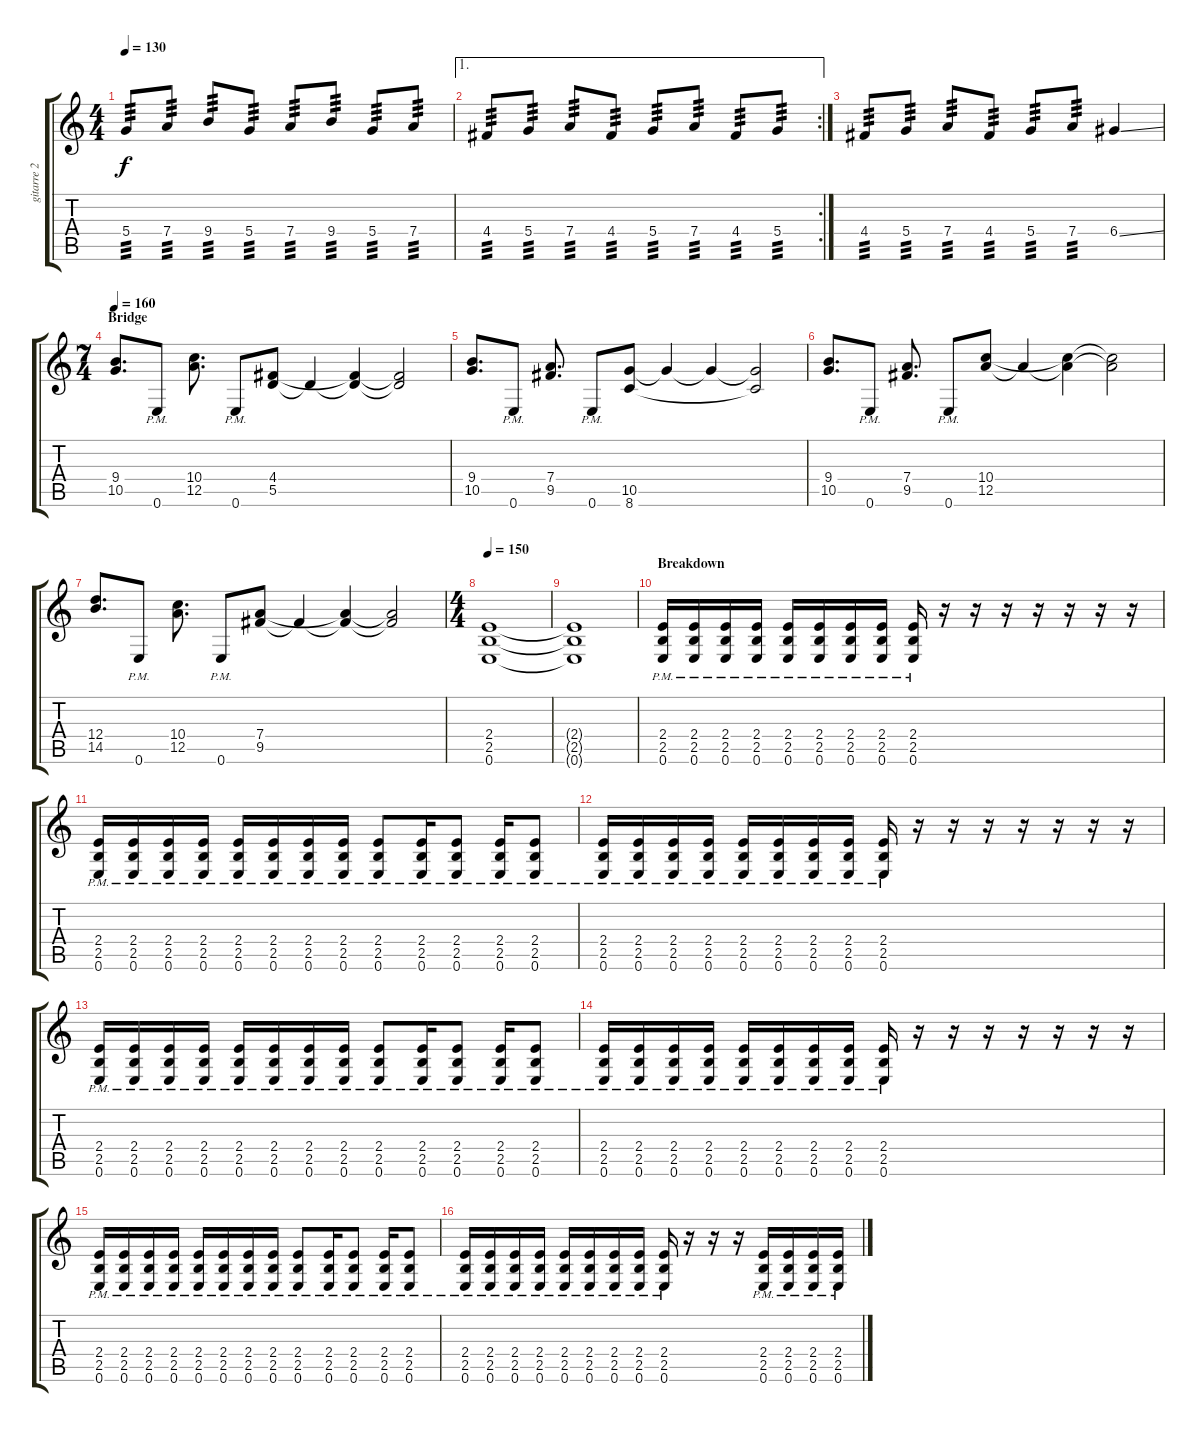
\track ("gitarre 2" "gitarre 2") {instrument distortionguitar}
\staff {score tabs}
\tuning (E4 B3 G3 D3 A2 E2) {hide}
\ts (4 4)
\tempo 130
\clef g2
\ks c
5.4.8{tp 3 dy f} 7.4.8{tp 3} 9.4.8{tp 3} 5.4.8{tp 3} 7.4.8{tp 3} 9.4.8{tp 3} 5.4.8{tp 3} 7.4.8{tp 3} |
\ae 1
\rc 2
4.4.8{tp 3} 5.4.8{tp 3} 7.4.8{tp 3} 4.4.8{tp 3} 5.4.8{tp 3} 7.4.8{tp 3} 4.4.8{tp 3} 5.4.8{tp 3} |
4.4.8{tp 3} 5.4.8{tp 3} 7.4.8{tp 3} 4.4.8{tp 3} 5.4.8{tp 3} 7.4.8{tp 3} 6.4{ss}.4 |
\ts (7 4)
\section ("" "Bridge")
\tempo 160
(9.4 10.5).8{d} 0.6{pm}.8 (10.4 12.5).8{d} 0.6{pm}.8 (4.4 5.5).8 5.5{t}.4 (4.4{t} 5.5{t}).4 (4.4{t} 5.5{t}).2 |
(9.4 10.5).8{d} 0.6{pm}.8 (7.4 9.5).8{d} 0.6{pm}.8 (10.5 8.6).8 10.5{t}.4 10.5{t}.4 (10.5{t} 8.6{t}).2 |
(9.4 10.5).8{d} 0.6{pm}.8 (7.4 9.5).8{d} 0.6{pm}.8 (10.4 12.5).8 12.5{t}.4 (10.4{t} 12.5{t}).4 (10.4{t} 12.5{t}).2 |
(12.4 14.5).8{d} 0.6{pm}.8 (10.4 12.5).8{d} 0.6{pm}.8 (7.4 9.5).8 9.5{t}.4 (7.4{t} 9.5{t}).4 (7.4{t} 9.5{t}).2 |
\ts (4 4)
\tempo 150
(2.4 2.5 0.6).1 |
(2.4{t} 2.5{t} 0.6{t}).1 |
\section ("" "Breakdown")
(2.4{pm} 2.5{pm} 0.6{pm}).16 (2.4{pm} 2.5{pm} 0.6{pm}).16 (2.4{pm} 2.5{pm} 0.6{pm}).16 (2.4{pm} 2.5{pm} 0.6{pm}).16 (2.4{pm} 2.5{pm} 0.6{pm}).16 (2.4{pm} 2.5{pm} 0.6{pm}).16 (2.4{pm} 2.5{pm} 0.6{pm}).16 (2.4{pm} 2.5{pm} 0.6{pm}).16 (2.4{pm} 2.5{pm} 0.6{pm}).16 r.16 r.16 r.16 r.16 r.16 r.16 r.16 |
(2.4{pm} 2.5{pm} 0.6{pm}).16 (2.4{pm} 2.5{pm} 0.6{pm}).16 (2.4{pm} 2.5{pm} 0.6{pm}).16 (2.4{pm} 2.5{pm} 0.6{pm}).16 (2.4{pm} 2.5{pm} 0.6{pm}).16 (2.4{pm} 2.5{pm} 0.6{pm}).16 (2.4{pm} 2.5{pm} 0.6{pm}).16 (2.4{pm} 2.5{pm} 0.6{pm}).16 (2.4{pm} 2.5{pm} 0.6{pm}).8 (2.4{pm} 2.5{pm} 0.6{pm}).16 (2.4{pm} 2.5{pm} 0.6{pm}).8 (2.4{pm} 2.5{pm} 0.6{pm}).16 (2.4{pm} 2.5{pm} 0.6{pm}).8 |
(2.4{pm} 2.5{pm} 0.6{pm}).16 (2.4{pm} 2.5{pm} 0.6{pm}).16 (2.4{pm} 2.5{pm} 0.6{pm}).16 (2.4{pm} 2.5{pm} 0.6{pm}).16 (2.4{pm} 2.5{pm} 0.6{pm}).16 (2.4{pm} 2.5{pm} 0.6{pm}).16 (2.4{pm} 2.5{pm} 0.6{pm}).16 (2.4{pm} 2.5{pm} 0.6{pm}).16 (2.4{pm} 2.5{pm} 0.6{pm}).16 r.16 r.16 r.16 r.16 r.16 r.16 r.16 |
(2.4{pm} 2.5{pm} 0.6{pm}).16 (2.4{pm} 2.5{pm} 0.6{pm}).16 (2.4{pm} 2.5{pm} 0.6{pm}).16 (2.4{pm} 2.5{pm} 0.6{pm}).16 (2.4{pm} 2.5{pm} 0.6{pm}).16 (2.4{pm} 2.5{pm} 0.6{pm}).16 (2.4{pm} 2.5{pm} 0.6{pm}).16 (2.4{pm} 2.5{pm} 0.6{pm}).16 (2.4{pm} 2.5{pm} 0.6{pm}).8 (2.4{pm} 2.5{pm} 0.6{pm}).16 (2.4{pm} 2.5{pm} 0.6{pm}).8 (2.4{pm} 2.5{pm} 0.6{pm}).16 (2.4{pm} 2.5{pm} 0.6{pm}).8 |
(2.4{pm} 2.5{pm} 0.6{pm}).16 (2.4{pm} 2.5{pm} 0.6{pm}).16 (2.4{pm} 2.5{pm} 0.6{pm}).16 (2.4{pm} 2.5{pm} 0.6{pm}).16 (2.4{pm} 2.5{pm} 0.6{pm}).16 (2.4{pm} 2.5{pm} 0.6{pm}).16 (2.4{pm} 2.5{pm} 0.6{pm}).16 (2.4{pm} 2.5{pm} 0.6{pm}).16 (2.4{pm} 2.5{pm} 0.6{pm}).16 r.16 r.16 r.16 r.16 r.16 r.16 r.16 |
(2.4{pm} 2.5{pm} 0.6{pm}).16 (2.4{pm} 2.5{pm} 0.6{pm}).16 (2.4{pm} 2.5{pm} 0.6{pm}).16 (2.4{pm} 2.5{pm} 0.6{pm}).16 (2.4{pm} 2.5{pm} 0.6{pm}).16 (2.4{pm} 2.5{pm} 0.6{pm}).16 (2.4{pm} 2.5{pm} 0.6{pm}).16 (2.4{pm} 2.5{pm} 0.6{pm}).16 (2.4{pm} 2.5{pm} 0.6{pm}).8 (2.4{pm} 2.5{pm} 0.6{pm}).16 (2.4{pm} 2.5{pm} 0.6{pm}).8 (2.4{pm} 2.5{pm} 0.6{pm}).16 (2.4{pm} 2.5{pm} 0.6{pm}).8 |
(2.4{pm} 2.5{pm} 0.6{pm}).16 (2.4{pm} 2.5{pm} 0.6{pm}).16 (2.4{pm} 2.5{pm} 0.6{pm}).16 (2.4{pm} 2.5{pm} 0.6{pm}).16 (2.4{pm} 2.5{pm} 0.6{pm}).16 (2.4{pm} 2.5{pm} 0.6{pm}).16 (2.4{pm} 2.5{pm} 0.6{pm}).16 (2.4{pm} 2.5{pm} 0.6{pm}).16 (2.4{pm} 2.5{pm} 0.6{pm}).16 r.16 r.16 r.16 (2.4{pm} 2.5{pm} 0.6{pm}).16 (2.4{pm} 2.5{pm} 0.6{pm}).16 (2.4{pm} 2.5{pm} 0.6{pm}).16 (2.4{pm} 2.5{pm} 0.6{pm}).16
